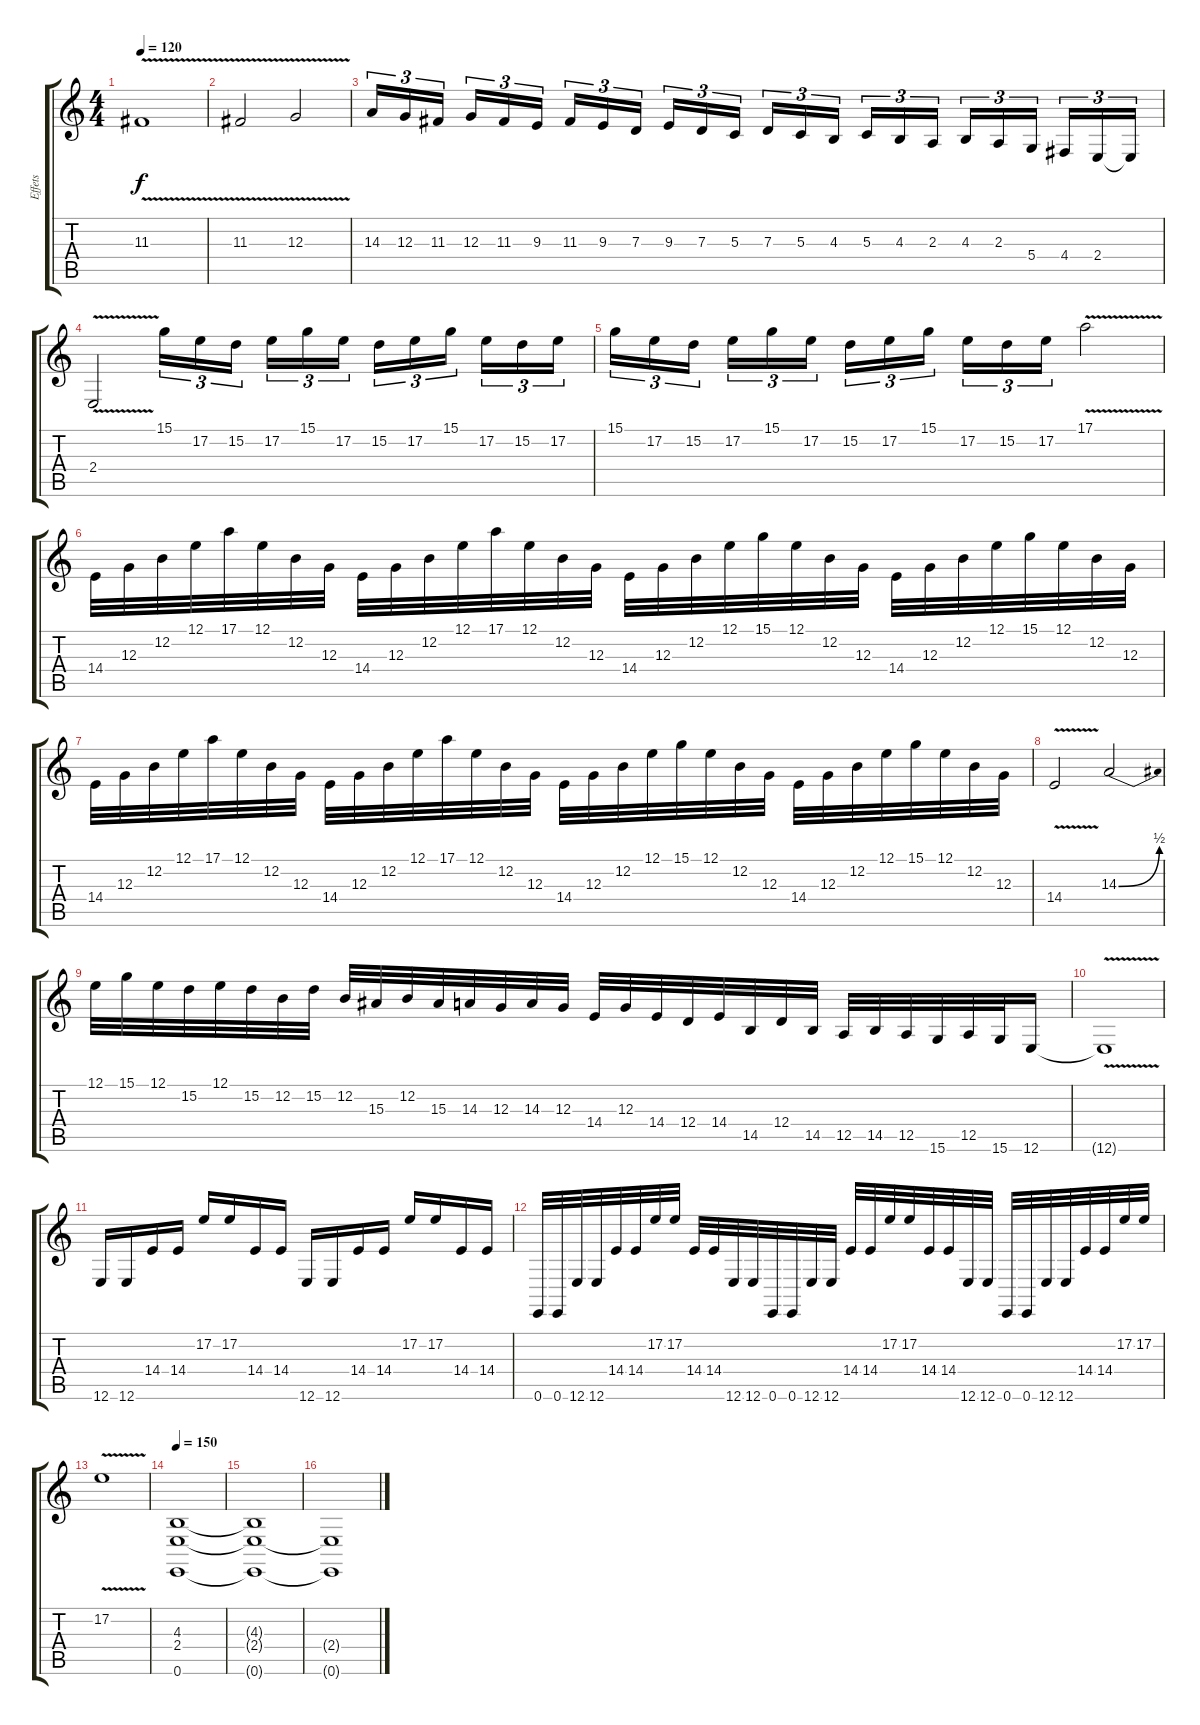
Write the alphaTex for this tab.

\track ("Effets" "Effets") {instrument musicbox}
\staff {score tabs}
\tuning (E4 B3 G3 D3 A2 E2) {hide}
\ts (4 4)
\tempo 120
\clef g2
\ks c
11.3{v}.1{dy f} |
11.3{v}.2 12.3{v}.2 |
14.3.16{tu (3 2)} 12.3.16{tu (3 2)} 11.3.16{tu (3 2)} 12.3.16{tu (3 2)} 11.3.16{tu (3 2)} 9.3.16{tu (3 2)} 11.3.16{tu (3 2)} 9.3.16{tu (3 2)} 7.3.16{tu (3 2)} 9.3.16{tu (3 2)} 7.3.16{tu (3 2)} 5.3.16{tu (3 2)} 7.3.16{tu (3 2)} 5.3.16{tu (3 2)} 4.3.16{tu (3 2)} 5.3.16{tu (3 2)} 4.3.16{tu (3 2)} 2.3.16{tu (3 2)} 4.3.16{tu (3 2)} 2.3.16{tu (3 2)} 5.4.16{tu (3 2)} 4.4.16{tu (3 2)} 2.4.16{tu (3 2)} 2.4{t}.16{tu (3 2)} |
2.4{v}.2 15.1.16{tu (3 2)} 17.2.16{tu (3 2)} 15.2.16{tu (3 2)} 17.2.16{tu (3 2)} 15.1.16{tu (3 2)} 17.2.16{tu (3 2)} 15.2.16{tu (3 2)} 17.2.16{tu (3 2)} 15.1.16{tu (3 2)} 17.2.16{tu (3 2)} 15.2.16{tu (3 2)} 17.2.16{tu (3 2)} |
15.1.16{tu (3 2)} 17.2.16{tu (3 2)} 15.2.16{tu (3 2)} 17.2.16{tu (3 2)} 15.1.16{tu (3 2)} 17.2.16{tu (3 2)} 15.2.16{tu (3 2)} 17.2.16{tu (3 2)} 15.1.16{tu (3 2)} 17.2.16{tu (3 2)} 15.2.16{tu (3 2)} 17.2.16{tu (3 2)} 17.1{v}.2 |
14.4.32 12.3.32 12.2.32 12.1.32 17.1.32 12.1.32 12.2.32 12.3.32 14.4.32 12.3.32 12.2.32 12.1.32 17.1.32 12.1.32 12.2.32 12.3.32 14.4.32 12.3.32 12.2.32 12.1.32 15.1.32 12.1.32 12.2.32 12.3.32 14.4.32 12.3.32 12.2.32 12.1.32 15.1.32 12.1.32 12.2.32 12.3.32 |
14.4.32 12.3.32 12.2.32 12.1.32 17.1.32 12.1.32 12.2.32 12.3.32 14.4.32 12.3.32 12.2.32 12.1.32 17.1.32 12.1.32 12.2.32 12.3.32 14.4.32 12.3.32 12.2.32 12.1.32 15.1.32 12.1.32 12.2.32 12.3.32 14.4.32 12.3.32 12.2.32 12.1.32 15.1.32 12.1.32 12.2.32 12.3.32 |
14.4{v}.2 14.3{be (bend 0 0 60 2)}.2 |
12.1.32 15.1.32 12.1.32 15.2.32 12.1.32 15.2.32 12.2.32 15.2.32 12.2.32 15.3.32 12.2.32 15.3.32 14.3.32 12.3.32 14.3.32 12.3.32 14.4.32 12.3.32 14.4.32 12.4.32 14.4.32 14.5.32 12.4.32 14.5.32 12.5.32 14.5.32 12.5.32 15.6.32 12.5.32 15.6.32 12.6.16 |
12.6{v t}.1 |
12.6.16 12.6.16 14.4.16 14.4.16 17.2.16 17.2.16 14.4.16 14.4.16 12.6.16 12.6.16 14.4.16 14.4.16 17.2.16 17.2.16 14.4.16 14.4.16 |
0.6.32 0.6.32 12.6.32 12.6.32 14.4.32 14.4.32 17.2.32 17.2.32 14.4.32 14.4.32 12.6.32 12.6.32 0.6.32 0.6.32 12.6.32 12.6.32 14.4.32 14.4.32 17.2.32 17.2.32 14.4.32 14.4.32 12.6.32 12.6.32 0.6.32 0.6.32 12.6.32 12.6.32 14.4.32 14.4.32 17.2.32 17.2.32 |
17.2{v}.1 |
\tempo 150
(4.3 2.4 0.6).1{volume 16 instrument fx6goblins} |
(4.3{t} 2.4{t} 0.6{t}).1 |
(2.4{t} 0.6{t}).1
